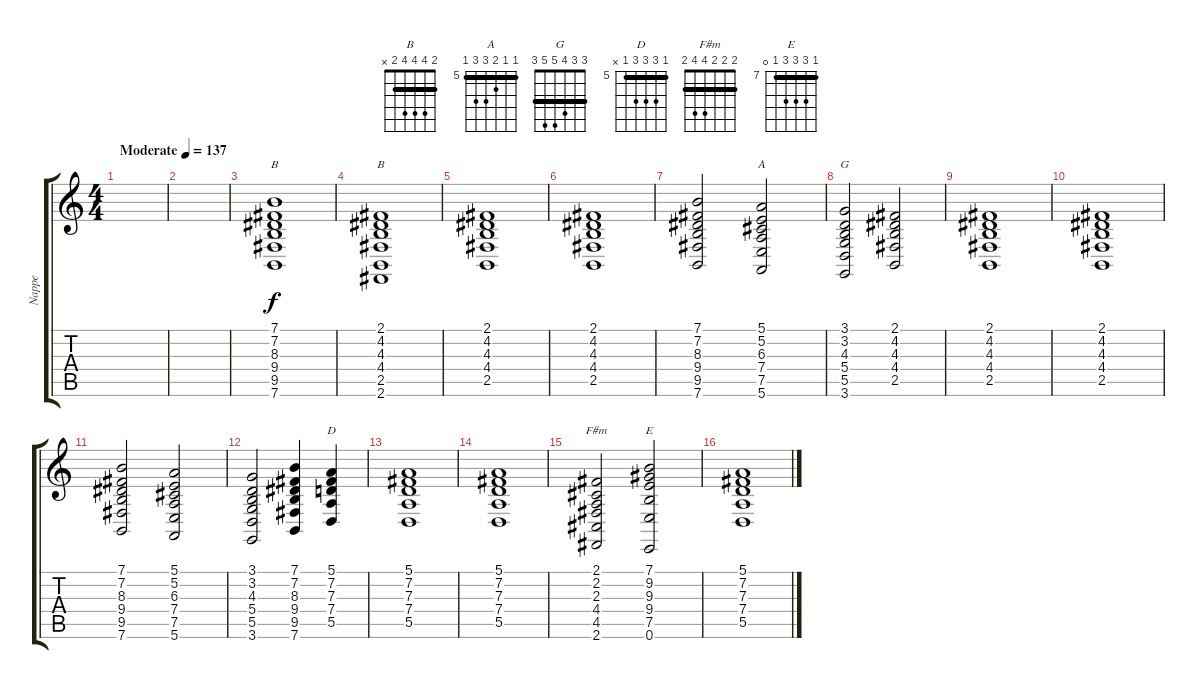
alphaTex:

\track ("Nappe" "Nappe") {mute instrument lead2sawtooth}
\staff {score tabs}
\tuning (E4 B3 G3 D3 A2 E2) {hide}
\chord ("B" 7 7 8 9 9 7) {firstfret 7 barre 7}
\chord ("B" 2 4 4 4 2 x) {barre 2}
\chord ("A" 5 5 6 7 7 5) {firstfret 5 barre 5}
\chord ("G" 3 3 4 5 5 3) {barre 3}
\chord ("D" 5 7 7 7 5 x) {firstfret 5 barre 5}
\chord ("F#m" 2 2 2 4 4 2) {barre 2}
\chord ("E" 7 9 9 9 7 0) {firstfret 7 barre 7}
\ts (4 4)
\tempo (137 "Moderate")
\clef g2
\ks c
|
|
(7.1 7.2 8.3 9.4 9.5 7.6).1{ch "B"} |
(2.1 4.2 4.3 4.4 2.5 2.6).1{ch "B"} |
(2.1 4.2 4.3 4.4 2.5).1 |
(2.1 4.2 4.3 4.4 2.5).1 |
(7.1 7.2 8.3 9.4 9.5 7.6).2 (5.1 5.2 6.3 7.4 7.5 5.6).2{ch "A"} |
(3.1 3.2 4.3 5.4 5.5 3.6).2{ch "G"} (2.1 4.2 4.3 4.4 2.5).2 |
(2.1 4.2 4.3 4.4 2.5).1 |
(2.1 4.2 4.3 4.4 2.5).1 |
(7.1 7.2 8.3 9.4 9.5 7.6).2 (5.1 5.2 6.3 7.4 7.5 5.6).2 |
(3.1 3.2 4.3 5.4 5.5 3.6).2 (7.1 7.2 8.3 9.4 9.5 7.6).4 (5.1 7.2 7.3 7.4 5.5).4{ch "D"} |
(5.1 7.2 7.3 7.4 5.5).1 |
(5.1 7.2 7.3 7.4 5.5).1 |
(2.1 2.2 2.3 4.4 4.5 2.6).2{ch "F#m"} (7.1 9.2 9.3 9.4 7.5 0.6).2{ch "E"} |
(5.1 7.2 7.3 7.4 5.5).1
